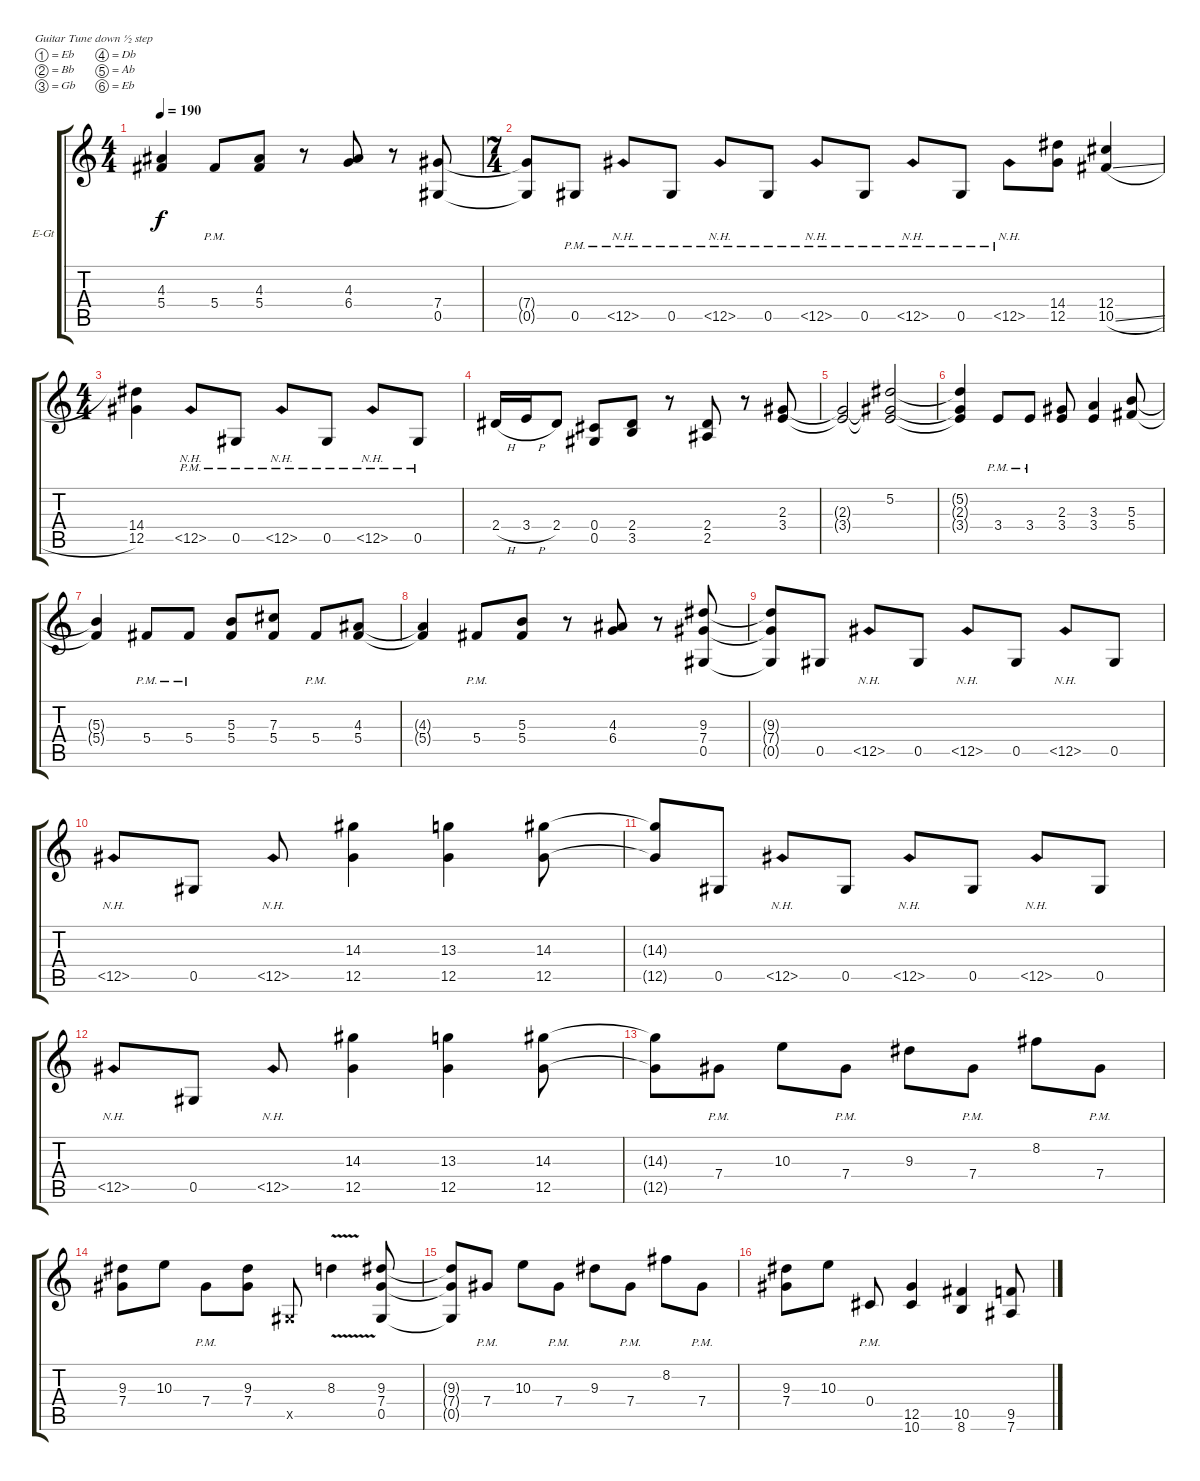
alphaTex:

\bracketExtendMode groupsimilarinstruments
\firstSystemTrackNameOrientation horizontal
\otherSystemsTrackNameOrientation horizontal
\track ("Electric Guitar" "E-Gt") {instrument overdrivenguitar}
\staff {score tabs}
\tuning (Eb4 Bb3 Gb3 Db3 Ab2 Eb2)
\ts (4 4)
\tempo 190
\clef g2
\ks c
(5.4 4.3).4{dy f} 5.4{pm}.8 (5.4 4.3).8 r.8 (6.4 4.3).8 r.8 (0.5 7.4).8 |
\ts (7 4)
(0.5{t} 7.4{t}).8 0.5{pm}.8 12.5{nh pm}.8 0.5{pm}.8 12.5{nh pm}.8 0.5{pm}.8 12.5{nh pm}.8 0.5{pm}.8 12.5{nh pm}.8 0.5{pm}.8 12.5{nh pm}.8 (12.5 14.4).8 (10.5{sl} 12.4).4 |
\ts (4 4)
(12.5 14.4).4 12.5{nh pm}.8 0.5{pm}.8 12.5{nh pm}.8 0.5{pm}.8 12.5{nh pm}.8 0.5{pm}.8 |
2.4{h}.16 3.4{h}.16 2.4.8 (0.4 0.5).8 (3.5 2.4).8 r.8 (2.5 2.4).8 r.8 (3.4 2.3).8 |
(2.3{t} 3.4{t}).2 (5.2 2.3{t} 3.4{t}).2 |
(3.4{t} 2.3{t} 5.2{t}).4 3.4{pm}.8 3.4{pm}.8 (3.4 2.3).8 (3.4 3.3).4 (5.4 5.3).8 |
(5.4{t} 5.3{t}).4 5.4{pm}.8 5.4{pm}.8 (5.4 5.3).8 (7.3 5.4).8 5.4{pm}.8 (5.4 4.3).8 |
(5.4{t} 4.3{t}).4 5.4{pm}.8 (5.4 5.3).8 r.8 (6.4 4.3).8 r.8 (0.5 7.4 9.3).8 |
(0.5{t} 7.4{t} 9.3{t}).8 0.5.8 12.5{nh}.8 0.5.8 12.5{nh}.8 0.5.8 12.5{nh}.8 0.5.8 |
12.5{nh}.8 0.5.8 12.5{nh}.8 (12.5 14.3).4 (12.5 13.3).4 (12.5 14.3).8 |
(12.5{t} 14.3{t}).8 0.5.8 12.5{nh}.8 0.5.8 12.5{nh}.8 0.5.8 12.5{nh}.8 0.5.8 |
12.5{nh}.8 0.5.8 12.5{nh}.8 (12.5 14.3).4 (12.5 13.3).4 (12.5 14.3).8 |
(14.3{t} 12.5{t}).8 7.4{pm}.8 10.3.8 7.4{pm}.8 9.3.8 7.4{pm}.8 8.2.8 7.4{pm}.8 |
(9.3 7.4).8 10.3.8 7.4{pm}.8 (7.4 9.3).8 0.5{x}.8 8.3{v}.4 (7.4 9.3 0.5).8 |
(9.3{t} 7.4{t} 0.5{t}).8 7.4{pm}.8 10.3.8 7.4{pm}.8 9.3.8 7.4{pm}.8 8.2.8 7.4{pm}.8 |
(9.3 7.4).8 10.3.8 0.4{pm}.8 (10.6 12.5).4 (8.6 10.5).4 (9.5 7.6).8
